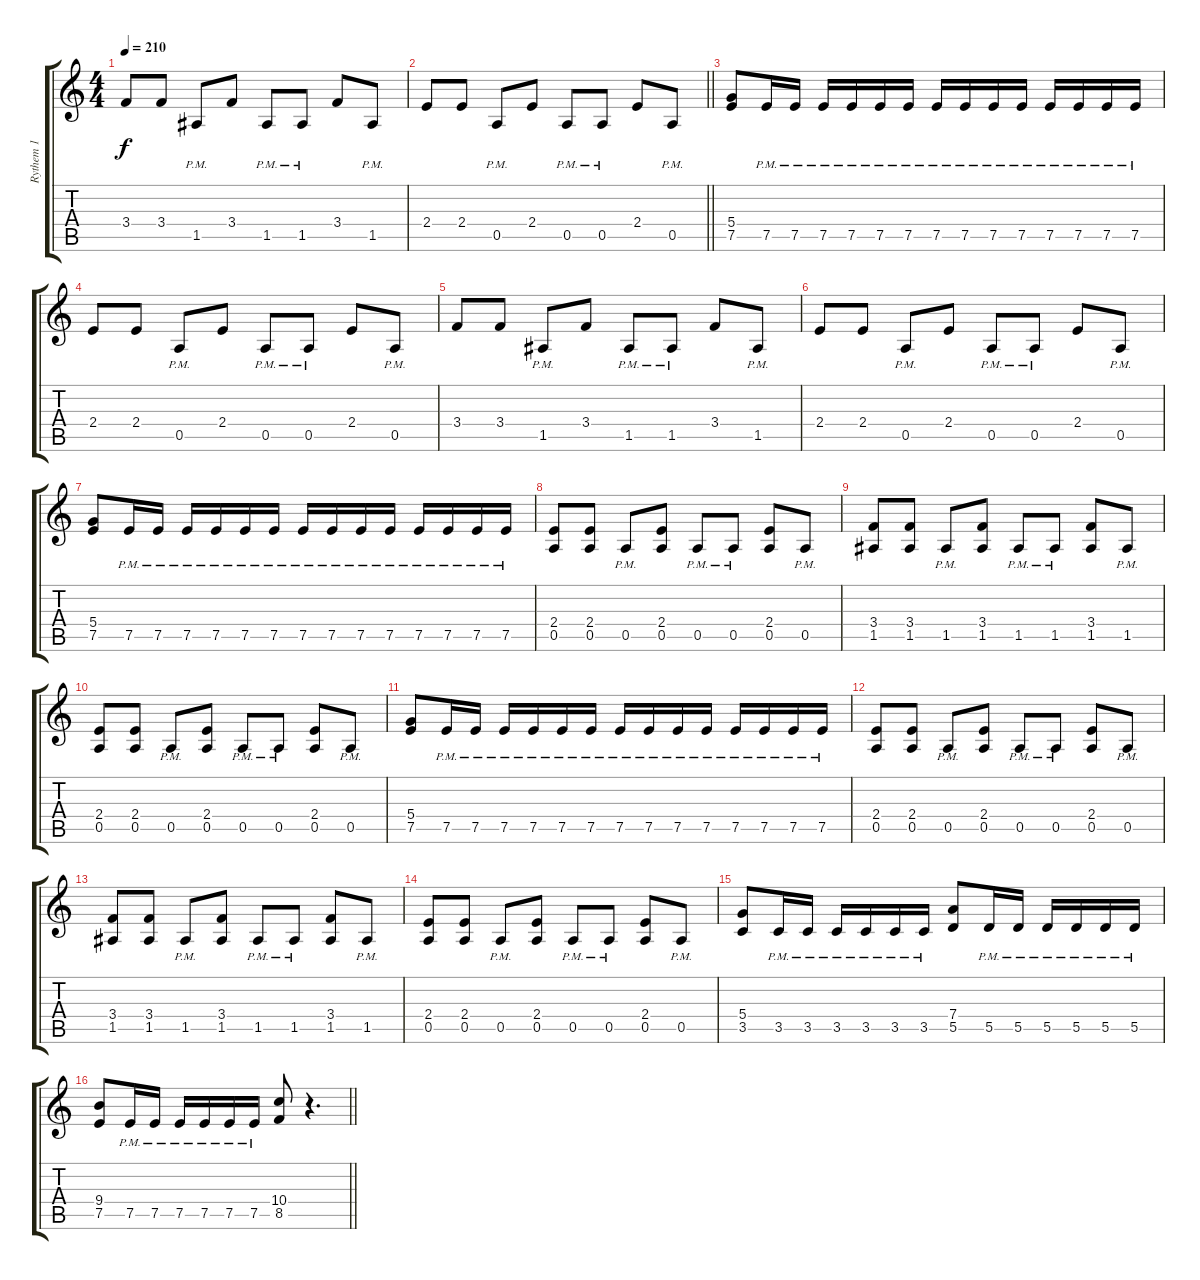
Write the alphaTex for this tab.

\track ("Rythem 1" "Rythem 1") {instrument distortionguitar}
\staff {score tabs}
\tuning (E4 B3 G3 D3 A2 D2) {hide}
\ts (4 4)
\tempo 210
\clef g2
\ks c
3.4.8{dy f} 3.4.8 1.5{pm}.8 3.4.8 1.5{pm}.8 1.5{pm}.8 3.4.8 1.5{pm}.8 |
\barLineRight lightlight
2.4.8 2.4.8 0.5{pm}.8 2.4.8 0.5{pm}.8 0.5{pm}.8 2.4.8 0.5{pm}.8 |
(5.4 7.5).8 7.5{pm}.16 7.5{pm}.16 7.5{pm}.16 7.5{pm}.16 7.5{pm}.16 7.5{pm}.16 7.5{pm}.16 7.5{pm}.16 7.5{pm}.16 7.5{pm}.16 7.5{pm}.16 7.5{pm}.16 7.5{pm}.16 7.5{pm}.16 |
2.4.8 2.4.8 0.5{pm}.8 2.4.8 0.5{pm}.8 0.5{pm}.8 2.4.8 0.5{pm}.8 |
3.4.8 3.4.8 1.5{pm}.8 3.4.8 1.5{pm}.8 1.5{pm}.8 3.4.8 1.5{pm}.8 |
2.4.8 2.4.8 0.5{pm}.8 2.4.8 0.5{pm}.8 0.5{pm}.8 2.4.8 0.5{pm}.8 |
(5.4 7.5).8 7.5{pm}.16 7.5{pm}.16 7.5{pm}.16 7.5{pm}.16 7.5{pm}.16 7.5{pm}.16 7.5{pm}.16 7.5{pm}.16 7.5{pm}.16 7.5{pm}.16 7.5{pm}.16 7.5{pm}.16 7.5{pm}.16 7.5{pm}.16 |
(2.4 0.5).8 (2.4 0.5).8 0.5{pm}.8 (2.4 0.5).8 0.5{pm}.8 0.5{pm}.8 (2.4 0.5).8 0.5{pm}.8 |
(3.4 1.5).8 (3.4 1.5).8 1.5{pm}.8 (3.4 1.5).8 1.5{pm}.8 1.5{pm}.8 (3.4 1.5).8 1.5{pm}.8 |
(2.4 0.5).8 (2.4 0.5).8 0.5{pm}.8 (2.4 0.5).8 0.5{pm}.8 0.5{pm}.8 (2.4 0.5).8 0.5{pm}.8 |
(5.4 7.5).8 7.5{pm}.16 7.5{pm}.16 7.5{pm}.16 7.5{pm}.16 7.5{pm}.16 7.5{pm}.16 7.5{pm}.16 7.5{pm}.16 7.5{pm}.16 7.5{pm}.16 7.5{pm}.16 7.5{pm}.16 7.5{pm}.16 7.5{pm}.16 |
(2.4 0.5).8 (2.4 0.5).8 0.5{pm}.8 (2.4 0.5).8 0.5{pm}.8 0.5{pm}.8 (2.4 0.5).8 0.5{pm}.8 |
(3.4 1.5).8 (3.4 1.5).8 1.5{pm}.8 (3.4 1.5).8 1.5{pm}.8 1.5{pm}.8 (3.4 1.5).8 1.5{pm}.8 |
(2.4 0.5).8 (2.4 0.5).8 0.5{pm}.8 (2.4 0.5).8 0.5{pm}.8 0.5{pm}.8 (2.4 0.5).8 0.5{pm}.8 |
(5.4 3.5).8 3.5{pm}.16 3.5{pm}.16 3.5{pm}.16 3.5{pm}.16 3.5{pm}.16 3.5{pm}.16 (7.4 5.5).8 5.5{pm}.16 5.5{pm}.16 5.5{pm}.16 5.5{pm}.16 5.5{pm}.16 5.5{pm}.16 |
\barLineRight lightlight
(9.4 7.5).8 7.5{pm}.16 7.5{pm}.16 7.5{pm}.16 7.5{pm}.16 7.5{pm}.16 7.5{pm}.16 (10.4 8.5).8 r.4{d}
